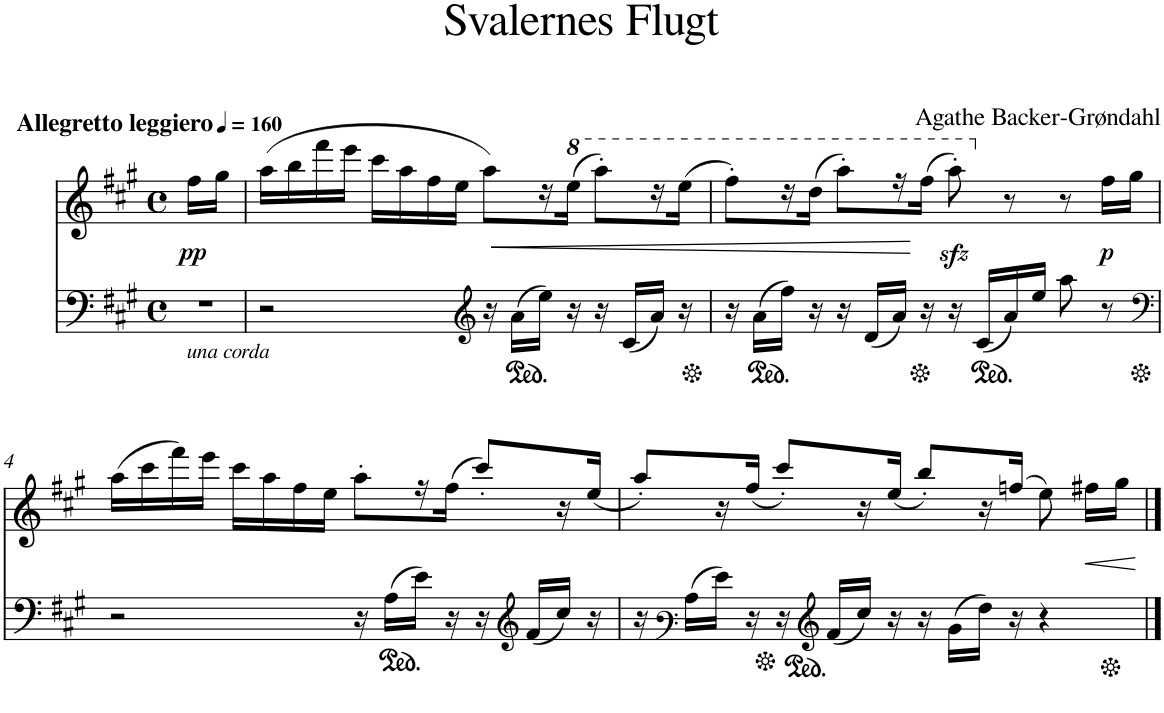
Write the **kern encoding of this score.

**kern	**kern	**dynam
*part1	*part1	*part1
*staff2	*staff1	*staff1/2
*I"Piano	*	*
*I'Pno.	*	*
*clefF4	*clefG2	*
*k[f#c#g#]	*k[f#c#g#]	*
*M4/4	*M4/4	*
*met(c)	*met(c)	*
*MM160	*MM160	*
=1	=1	=1
!	!LO:TX:a:B:t=Allegretto leggiero	!
!LO:TX:b:i:t=una corda	!	!
!	!	!LO:DY:b
1r	16ff#\LL	pp
.	16gg#\JJ	.
.	2..ryy	.
=2	=2	=2
2r	(>16aa\LL	.
.	16bb\	.
.	16fff#\	.
.	16eee\JJ	.
.	16ccc#\LL	.
.	16aa\	.
.	16ff#\	.
.	16ee\JJ	.
*clefG2	*	*
!	!	!LO:HP:b
16r	8aa\L)	<
16a\LL	.	.
16ee\JJ	16r	.
*	*8va	*
16r	(>16eee\JJ	.
16r	8aaa'\L)	.
16c#/LL	.	.
16a/JJ	16r	.
16r	(>16eee\JJ	.
=3	=3	=3
16r	8fff#'\L)	.
16a\LL	.	.
16ff#\JJ	16r	.
16r	(>16ddd\JJ	.
16r	8aaa'\L)	.
16d/LL	.	.
16a/JJ	16r	.
16r	(>16fff#\JJ	[
16r	8aaazz<'\)	.
16c#/LL	.	.
*	*X8va	*
16a/	8r	.
16ee/JJ	.	.
8aa\	8r	.
!	!	!LO:DY:b
8r	16ff#\LL	p
.	16gg#\JJ	.
!!LO:LB:g=z
=4	=4	=4
*clefF4	*	*
2r	(>16aa\LL	.
.	16ccc#\	.
.	16fff#\)	.
.	16eee\JJ	.
.	16ccc#\LL	.
.	16aa\	.
.	16ff#\	.
.	16ee\JJ	.
16r	8aa'\L	.
16A\LL	.	.
16e\JJ	16r	.
16r	(>16ff#\JJ	.
16r	8ccc#'/L)	.
*clefG2	*	*
16f#/LL	.	.
16cc#/JJ	16r	.
16r	(<16ee/JJ	.
=5	=5	=5
16r	8aa'/L)	.
*clefF3	*	*
16c#\LL	.	.
16g#\JJ	16r	.
16r	(<16ff#/JJ	.
16r	8ccc#'/L)	.
*clefG2	*	*
16f#/LL	.	.
16cc#/JJ	16r	.
16r	(<16ee/JJ	.
16r	8bb'/L)	.
16g#\LL	.	.
16dd\JJ	16r	.
16r	(>16ffn/JJ	.
4r	8ee\)	.
!	!	!LO:HP:b
.	16ff#X\LL	<
.	16gg#\JJ	.
.	.	[
==	==	==
*-	*-	*-
